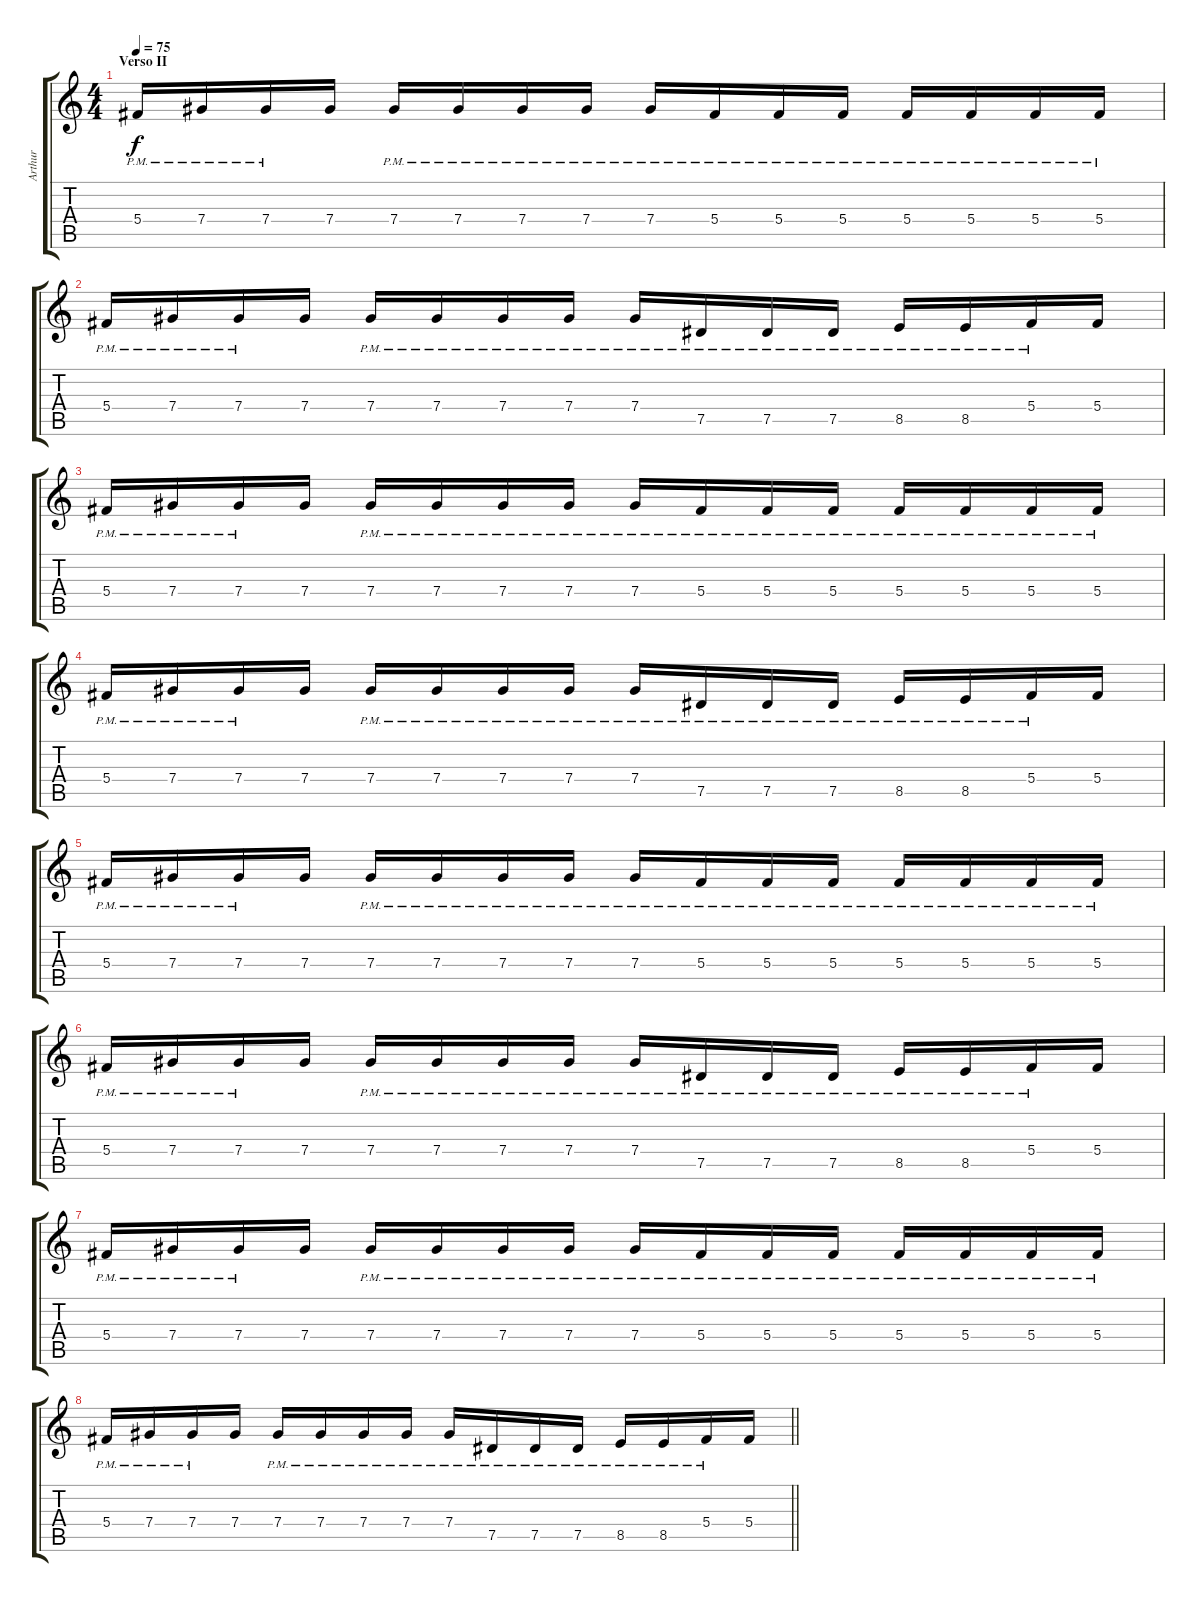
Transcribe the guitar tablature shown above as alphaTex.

\track ("Arthur" "Arthur") {instrument electricguitarclean}
\staff {score tabs}
\tuning (Eb4 Bb3 Gb3 Db3 Ab2 Eb2) {hide}
\ts (4 4)
\section ("" "Verso II")
\tempo 75
\clef g2
\ks c
5.4{pm}.16{dy f} 7.4{pm}.16 7.4{pm}.16 7.4.16 7.4{pm}.16 7.4{pm}.16 7.4{pm}.16 7.4{pm}.16 7.4{pm}.16 5.4{pm}.16 5.4{pm}.16 5.4{pm}.16 5.4{pm}.16 5.4{pm}.16 5.4{pm}.16 5.4{pm}.16 |
5.4{pm}.16 7.4{pm}.16 7.4{pm}.16 7.4.16 7.4{pm}.16 7.4{pm}.16 7.4{pm}.16 7.4{pm}.16 7.4{pm}.16 7.5{pm}.16 7.5{pm}.16 7.5{pm}.16 8.5{pm}.16 8.5{pm}.16 5.4{pm}.16 5.4.16 |
5.4{pm}.16 7.4{pm}.16 7.4{pm}.16 7.4.16 7.4{pm}.16 7.4{pm}.16 7.4{pm}.16 7.4{pm}.16 7.4{pm}.16 5.4{pm}.16 5.4{pm}.16 5.4{pm}.16 5.4{pm}.16 5.4{pm}.16 5.4{pm}.16 5.4{pm}.16 |
5.4{pm}.16 7.4{pm}.16 7.4{pm}.16 7.4.16 7.4{pm}.16 7.4{pm}.16 7.4{pm}.16 7.4{pm}.16 7.4{pm}.16 7.5{pm}.16 7.5{pm}.16 7.5{pm}.16 8.5{pm}.16 8.5{pm}.16 5.4{pm}.16 5.4.16 |
5.4{pm}.16 7.4{pm}.16 7.4{pm}.16 7.4.16 7.4{pm}.16 7.4{pm}.16 7.4{pm}.16 7.4{pm}.16 7.4{pm}.16 5.4{pm}.16 5.4{pm}.16 5.4{pm}.16 5.4{pm}.16 5.4{pm}.16 5.4{pm}.16 5.4{pm}.16 |
5.4{pm}.16 7.4{pm}.16 7.4{pm}.16 7.4.16 7.4{pm}.16 7.4{pm}.16 7.4{pm}.16 7.4{pm}.16 7.4{pm}.16 7.5{pm}.16 7.5{pm}.16 7.5{pm}.16 8.5{pm}.16 8.5{pm}.16 5.4{pm}.16 5.4.16 |
5.4{pm}.16 7.4{pm}.16 7.4{pm}.16 7.4.16 7.4{pm}.16 7.4{pm}.16 7.4{pm}.16 7.4{pm}.16 7.4{pm}.16 5.4{pm}.16 5.4{pm}.16 5.4{pm}.16 5.4{pm}.16 5.4{pm}.16 5.4{pm}.16 5.4{pm}.16 |
\barLineRight lightlight
5.4{pm}.16 7.4{pm}.16 7.4{pm}.16 7.4.16 7.4{pm}.16 7.4{pm}.16 7.4{pm}.16 7.4{pm}.16 7.4{pm}.16 7.5{pm}.16 7.5{pm}.16 7.5{pm}.16 8.5{pm}.16 8.5{pm}.16 5.4{pm}.16 5.4.16
